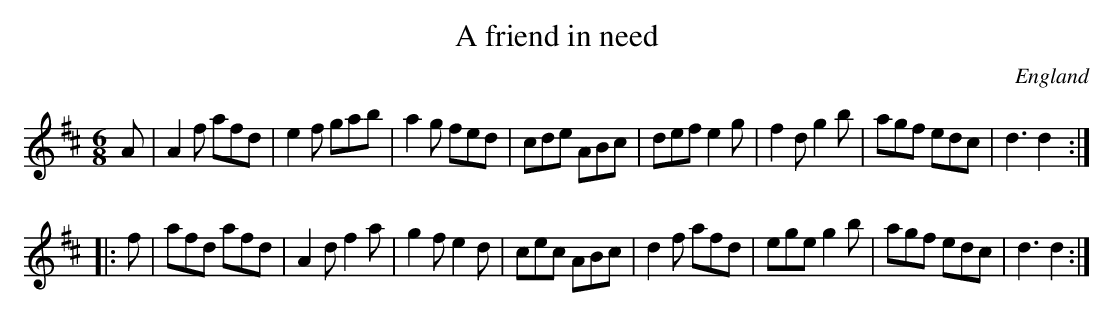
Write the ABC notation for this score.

X:1
T:A friend in need
O:England
M:6/8
K:D
A |\
A2f afd | e2f gab | a2g fed | cde ABc | \
def e2g | f2d g2b | agf edc | d3 d2 :|*
|:f|\
afd afd | A2d f2a | g2f e2d | cec ABc |\
d2f afd | ege g2b | agf edc | d3 d2 :|**
